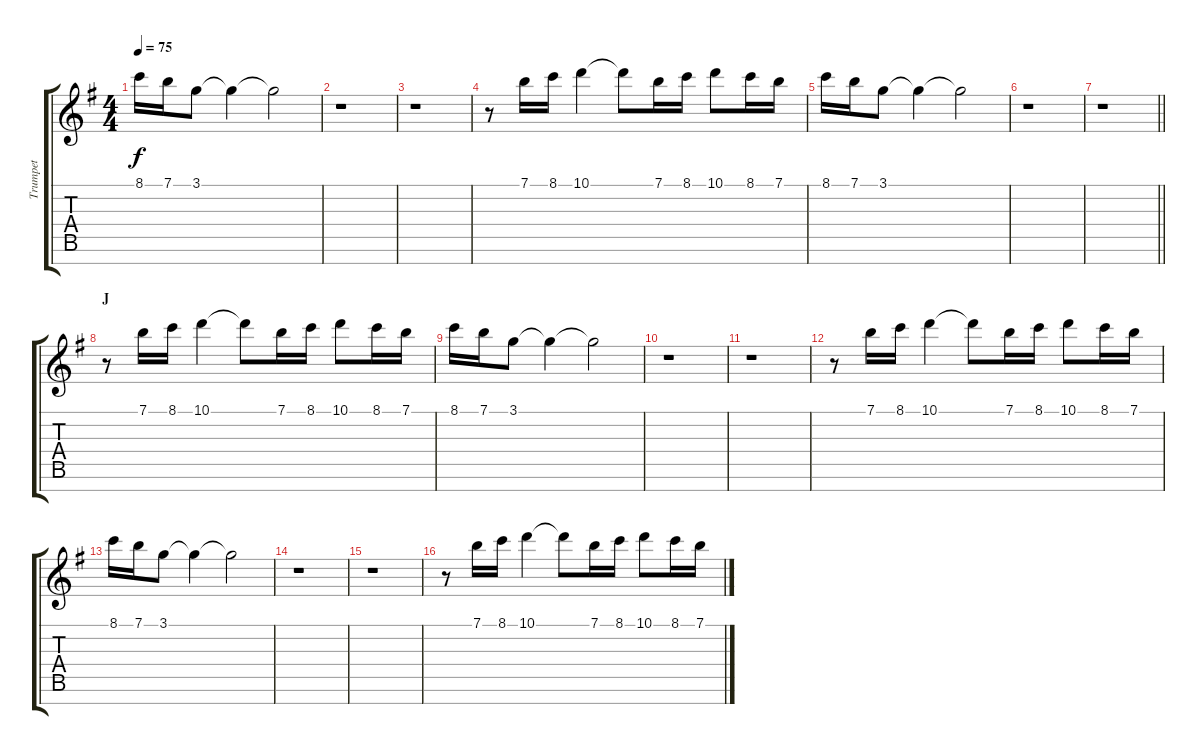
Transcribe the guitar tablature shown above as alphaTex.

\track ("Trumpet" "Trumpet") {instrument trumpet}
\staff {score tabs}
\tuning (E5 B4 G4 D4 A3 E3 B2) {hide}
\ts (4 4)
\tempo 75
\clef g2
\ks g
8.1.16{dy f} 7.1.16 3.1.8 3.1{t}.4 3.1{t}.2 |
r.1 |
r.1 |
r.8 7.1.16 8.1.16 10.1.4 10.1{t}.8 7.1.16 8.1.16 10.1.8 8.1.16 7.1.16 |
8.1.16 7.1.16 3.1.8 3.1{t}.4 3.1{t}.2 |
r.1 |
\barLineRight lightlight
r.1 |
\section ("" "J")
r.8 7.1.16 8.1.16 10.1.4 10.1{t}.8 7.1.16 8.1.16 10.1.8 8.1.16 7.1.16 |
8.1.16 7.1.16 3.1.8 3.1{t}.4 3.1{t}.2 |
r.1 |
r.1 |
r.8 7.1.16 8.1.16 10.1.4 10.1{t}.8 7.1.16 8.1.16 10.1.8 8.1.16 7.1.16 |
8.1.16 7.1.16 3.1.8 3.1{t}.4 3.1{t}.2 |
r.1 |
r.1 |
r.8 7.1.16 8.1.16 10.1.4 10.1{t}.8 7.1.16 8.1.16 10.1.8 8.1.16 7.1.16
